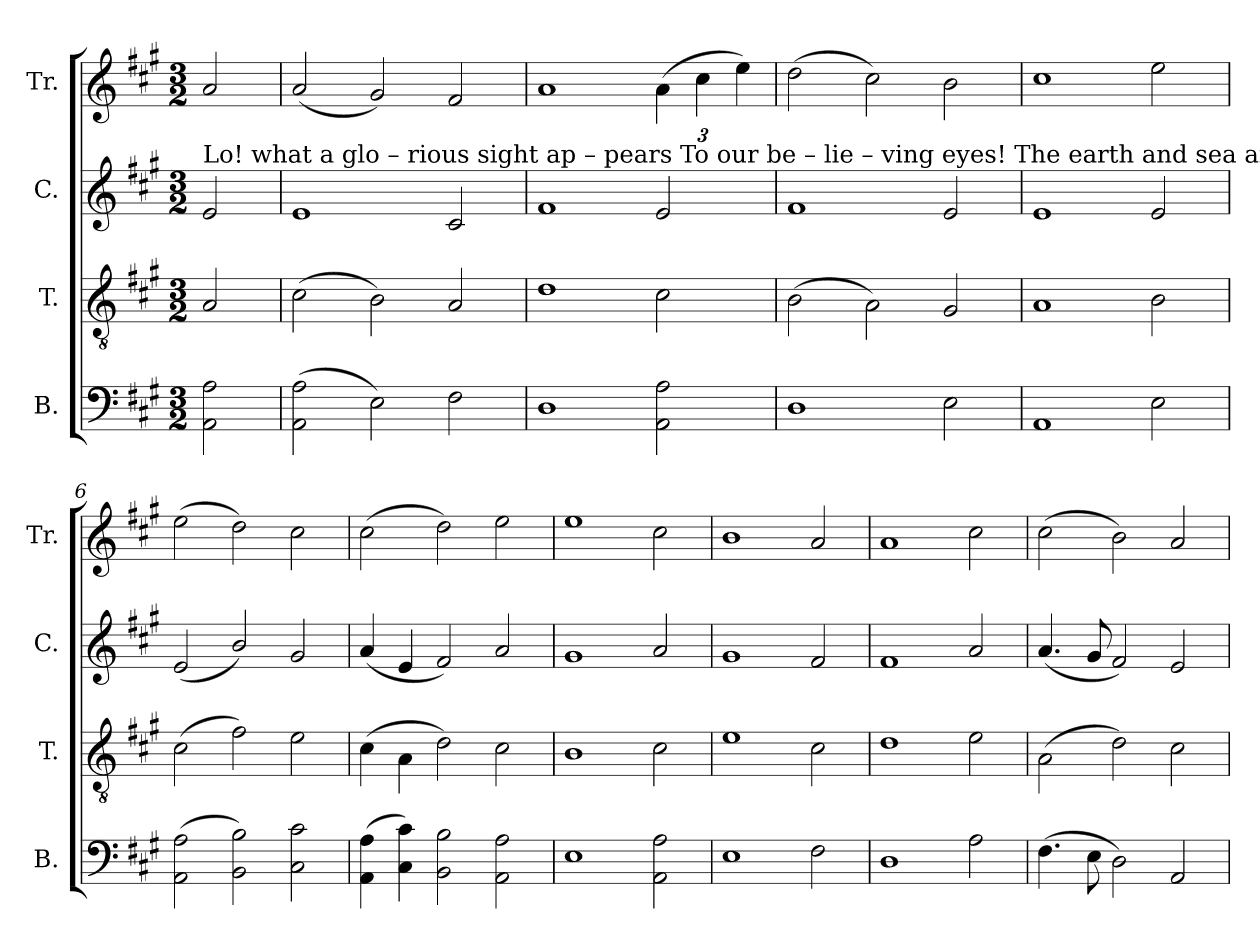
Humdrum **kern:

**kern	**kern	**kern	**kern
*part4	*part3	*part2	*part1
*staff4	*staff3	*staff2	*staff1
*I"B.	*I"T.	*I"C.	*I"Tr.
*I'B.	*I'T.	*I'C.	*I'Tr.
*clefF4	*clefGv2	*clefG2	*clefG2
*k[f#c#g#]	*k[f#c#g#]	*k[f#c#g#]	*k[f#c#g#]
*M3/2	*M3/2	*M3/2	*M3/2
*MM120	*MM120	*MM120	*MM120
=1	=1	=1	=1
!	!	!LO:TX:a:t=Lo!   what       a    glo  –  rious        sight    ap – pears   To    our       be  –  lie     –   ving   eyes!  The earth  and  sea   are   passed        a  – way,   And ____  the    old   rol  – ling   skies.  From	!
2AA!\ 2A!\	2A!/	2e!/	2a!/
=2	=2	=2	=2
(2AA!\ 2A!\	(2c#!\	1e!	(2a!/
2E!\)	2B!\)	.	2g#!/)
2F#!\	2A!/	2c#!/	2f#!/
=3	=3	=3	=3
1D!	1d!	1f#!	1a!
*	*	*	*Xbrackettup
2AA!\ 2A!\	2c#!\	2e!/	(6a!\
.	.	.	6cc#!\
.	.	.	6ee!\)
=4	=4	=4	=4
1D!	(2B!\	1f#!	(2dd!\
.	2A!\)	.	2cc#!\)
2E!\	2G#!/	2e!/	2b!\
=5	=5	=5	=5
1AA!	1A!	1e!	1cc#!
2E!\	2B!\	2e!/	2ee!\
=6	=6	=6	=6
(2AA!\ 2A!\	(2c#!\	(2e!/	(2ee!\
2BB!\ 2B!\)	2f#!\)	2b!/)	2dd!\)
2C#!\ 2c#!\	2e!\	2g#!/	2cc#!\
=7	=7	=7	=7
(4AA!\ 4A!\	(4c#!\	(4a!/	(2cc#!\
4C#!\ 4c#!\)	4A!\	4e!/	.
2BB!\ 2B!\	2d!\)	2f#!/)	2dd!\)
2AA!\ 2A!\	2c#!\	2a!/	2ee!\
=8	=8	=8	=8
1E!	1B!	1g#!	1ee!
2AA!\ 2A!\	2c#!\	2a!/	2cc#!\
=9	=9	=9	=9
1E!	1e!	1g#!	1b!
2F#!\	2c#!\	2f#!/	2a!/
=10	=10	=10	=10
1D!	1d!	1f#!	1a!
2A!\	2e!\	2a!/	2cc#!\
=11	=11	=11	=11
(4.F#!\	(2A!\	(4.a!/	(2cc#!\
8E!\	.	8g#!/	.
2D!\)	2d!\)	2f#!/)	2b!\)
2AA!/	2c#!\	2e!/	2a!/
=	=	=	=
*-	*-	*-	*-
